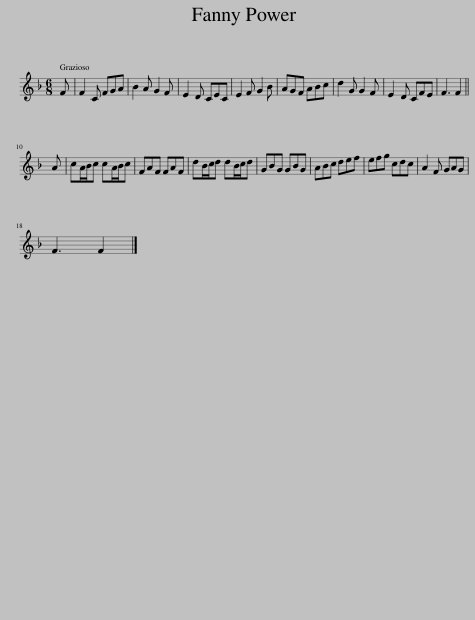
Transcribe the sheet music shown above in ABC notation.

X:1
L:1/8
M:6/8
I:linebreak $
K:F
V:1 treble
V:1
 F | F2 C FGA | B2 A G2 F | E2 D CEC | E2 F G2 B | %5
 AGF ABc | d2 G G2 F | E2 D CFE | F3 F2 ||$ A | %10
 cA/B/c cA/B/c | FAF FAF | dB/c/d dB/c/d | GBG GBG | ABc def | %15
 efg cdc | A2 F GAG |$ F3 F2 |] %18
